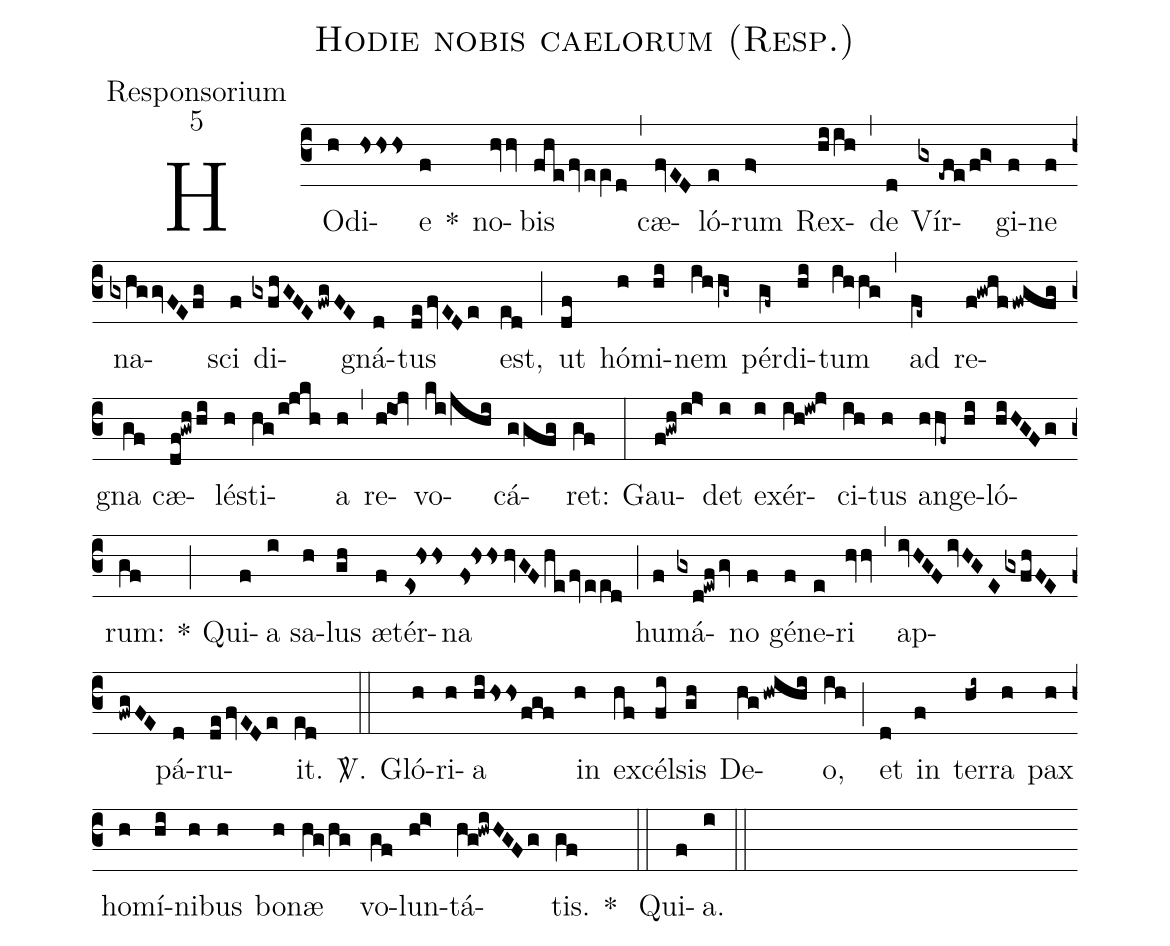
name:Hodie nobis caelorum (Resp.);
office-part:Responsorium;
mode:5;
%%
(c3)HO(h)di(hsss)e(f) *() no(hvhv)bis(fhe/fveeVd) (,) cæ(fvED)ló(e)rum(f>) Rex(hiih)(,) de(d) Vír(gx/-efe/fg>)gi(f)ne(f) na(gxhggvFEfg//)sci(f) di(gxfhGFEfwg/FE)gná(d)tus(defvEDe) est,(ed) (;) ut(df) hó(h)mi(hi)nem(ihhg~) pér(gf~)di(hi)tum(ihhg) (,)ad(fe~) re(f@gwhffwgfg)gna(gf) cæ(df@gwhhi)lé(h)sti(hg/i!jkh)a(h) (,) re(h@io@jv)vo(ki/jhi)cá(ggfg)ret:(gf) (:)Gau(f@gwh/ij>)det(i) ex(i)ér(ih@iw@j>)ci(ih)tus(h) an(hhf~)ge(hi)ló(hiHGFg)rum:(gf) *(;) Qui(f)a(i) sa(h)lus(gh) æ(f)tér(es!hss)na(fs!hss//hvGFhe/fveed) (;) hu(f)má(gxd@ewfgv)no(f) gé(f)ne(e)ri(hvhv) (,) ap(ivHGFivHGEgxfhFEfwg/FE)pá(d)ru(defvEDe)it.(ed) <sp>V/</sp>.(::) Gló(h)ri(h)a(hihshs/fgf) in(h) ex(hf)cél(fi)sis(gh) De(hghwihi)o,(ih) (;) et(d) in(f) ter(hi~)ra(h) pax(h) ho(h)mí(hi)ni(h)bus(h) bo(h)næ(hg/hg) vo(gf)lun(hi>)tá(hg@hwiHGFg)tis.(gf) *(/) (::) Qui(f)a.(i) (::)
